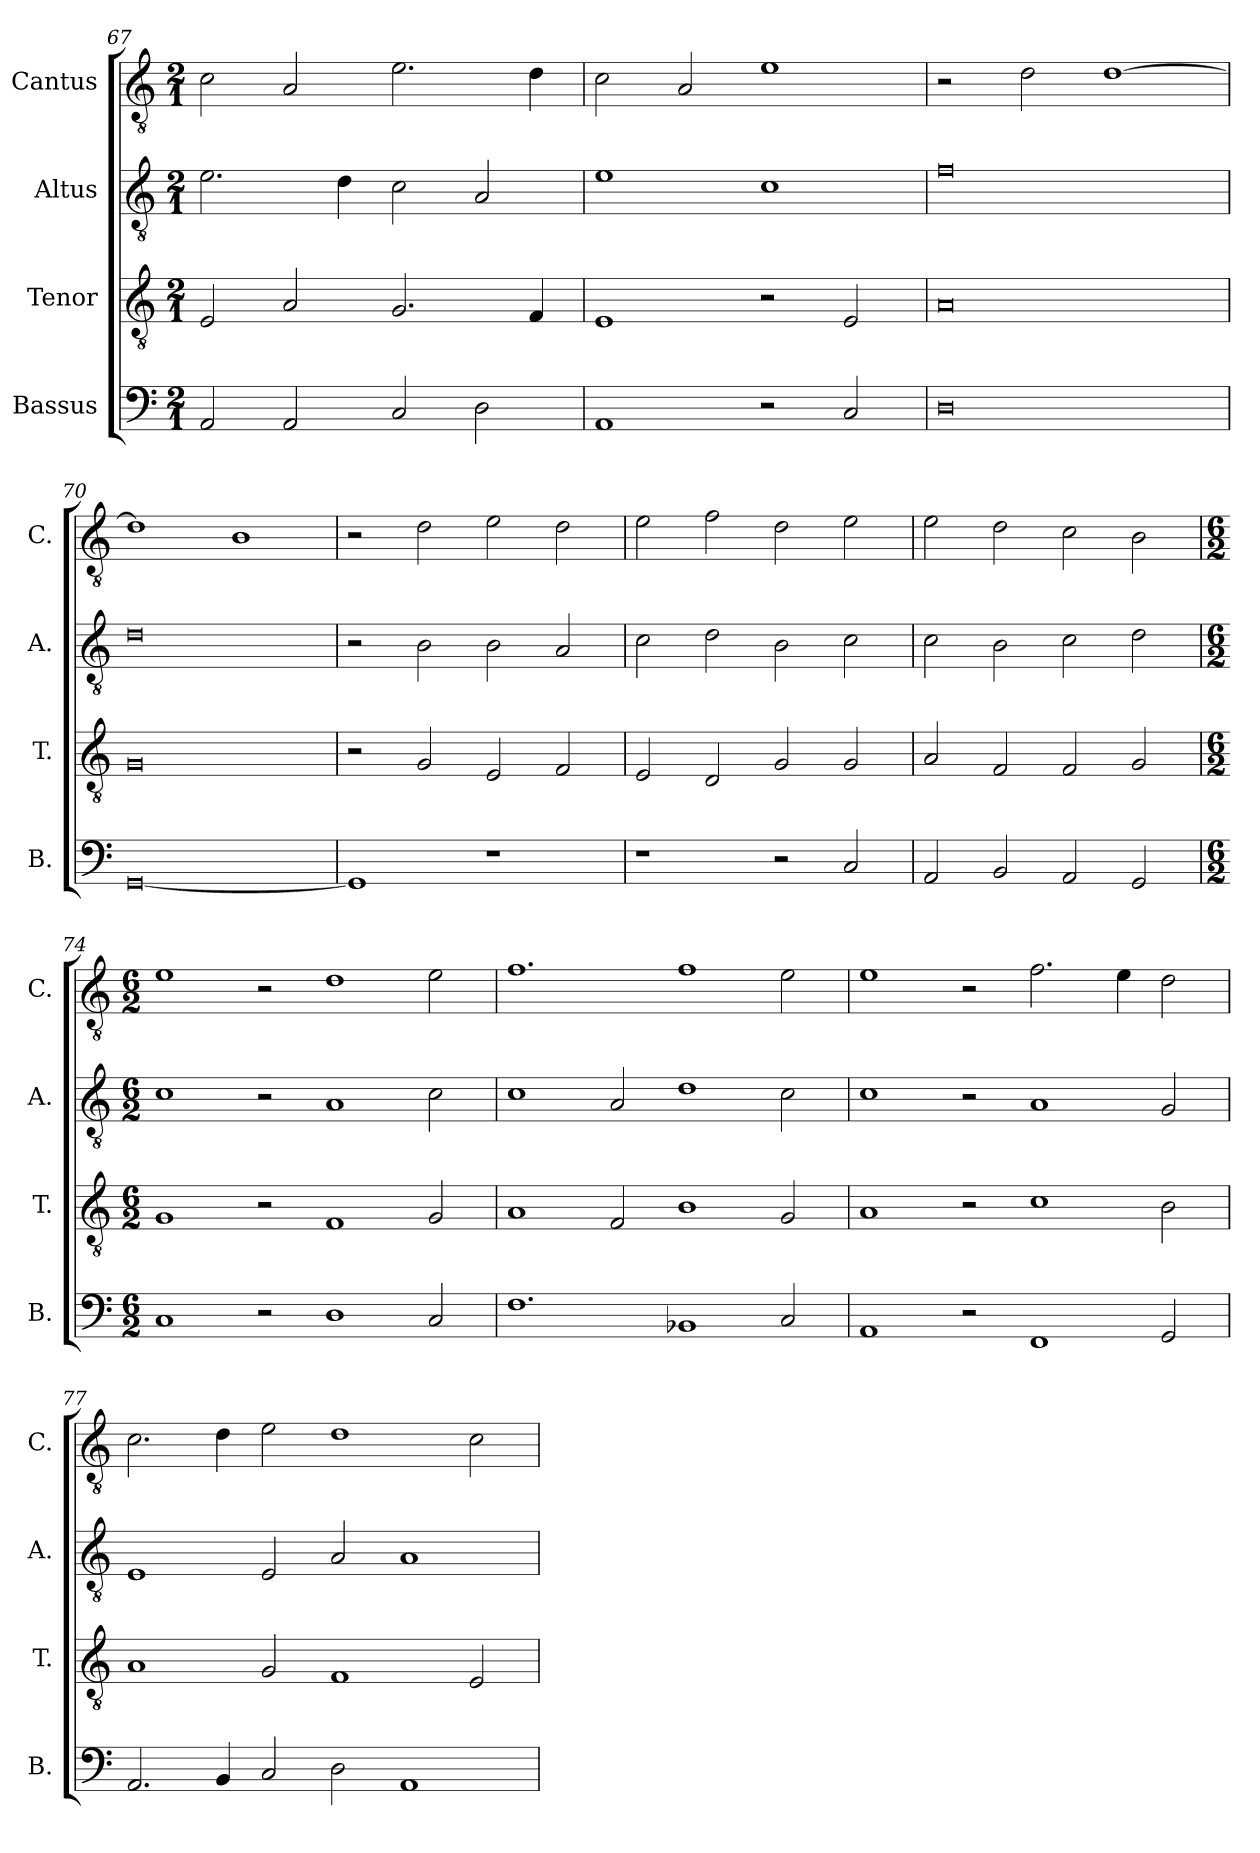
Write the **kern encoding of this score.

**kern	**kern	**kern	**kern
*part4	*part3	*part2	*part1
*staff4	*staff3	*staff2	*staff1
*I"Bassus	*I"Tenor	*I"Altus	*I"Cantus
*I'B.	*I'T.	*I'A.	*I'C.
*clefF4	*clefGv2	*clefGv2	*clefGv2
*k[]	*k[]	*k[]	*k[]
*M2/1	*M2/1	*M2/1	*M2/1
=67	=67	=67	=67
2AA/	2E/	2.e\	2c\
2AA/	2A/	.	2A/
.	.	4d\	.
2C/	2.G/	2c\	2.e\
2D\	.	2A/	.
.	4F/	.	4d\
=68	=68	=68	=68
1AA	1E	1e	2c\
.	.	.	2A/
2r	2r	1c	1e
2C/	2E/	.	.
=69	=69	=69	=69
0D	0A	0f	2r
.	.	.	2d\
.	.	.	[1d
=70	=70	=70	=70
[0GG	0G	0d	1d]
.	.	.	1B
=71	=71	=71	=71
1GG]	2r	2r	2r
.	2G/	2B\	2d\
1r	2E/	2B\	2e\
.	2F/	2A/	2d\
=72	=72	=72	=72
1r	2E/	2c\	2e\
.	2D/	2d\	2f\
2r	2G/	2B\	2d\
2C/	2G/	2c\	2e\
=73	=73	=73	=73
2AA/	2A/	2c\	2e\
2BB/	2F/	2B\	2d\
2AA/	2F/	2c\	2c\
2GG/	2G/	2d\	2B\
=74	=74	=74	=74
*M6/2	*M6/2	*M6/2	*M6/2
1C	1G	1c	1e
2r	2r	2r	2r
1D	1F	1A	1d
2C/	2G/	2c\	2e\
=75	=75	=75	=75
1.F	1A	1c	1.f
.	2F/	2A/	.
1BB-X	1B	1d	1f
2C/	2G/	2c\	2e\
=76	=76	=76	=76
1AA	1A	1c	1e
2r	2r	2r	2r
1FF	1c	1A	2.f\
.	.	.	4e\
2GG/	2B\	2G/	2d\
=77	=77	=77	=77
2.AA/	1A	1E	2.c\
4BB/	.	.	4d\
2C/	2G/	2E/	2e\
2D\	1F	2A/	1d
1AA	.	1A	.
.	2E/	.	2c\
=	=	=	=
*-	*-	*-	*-
